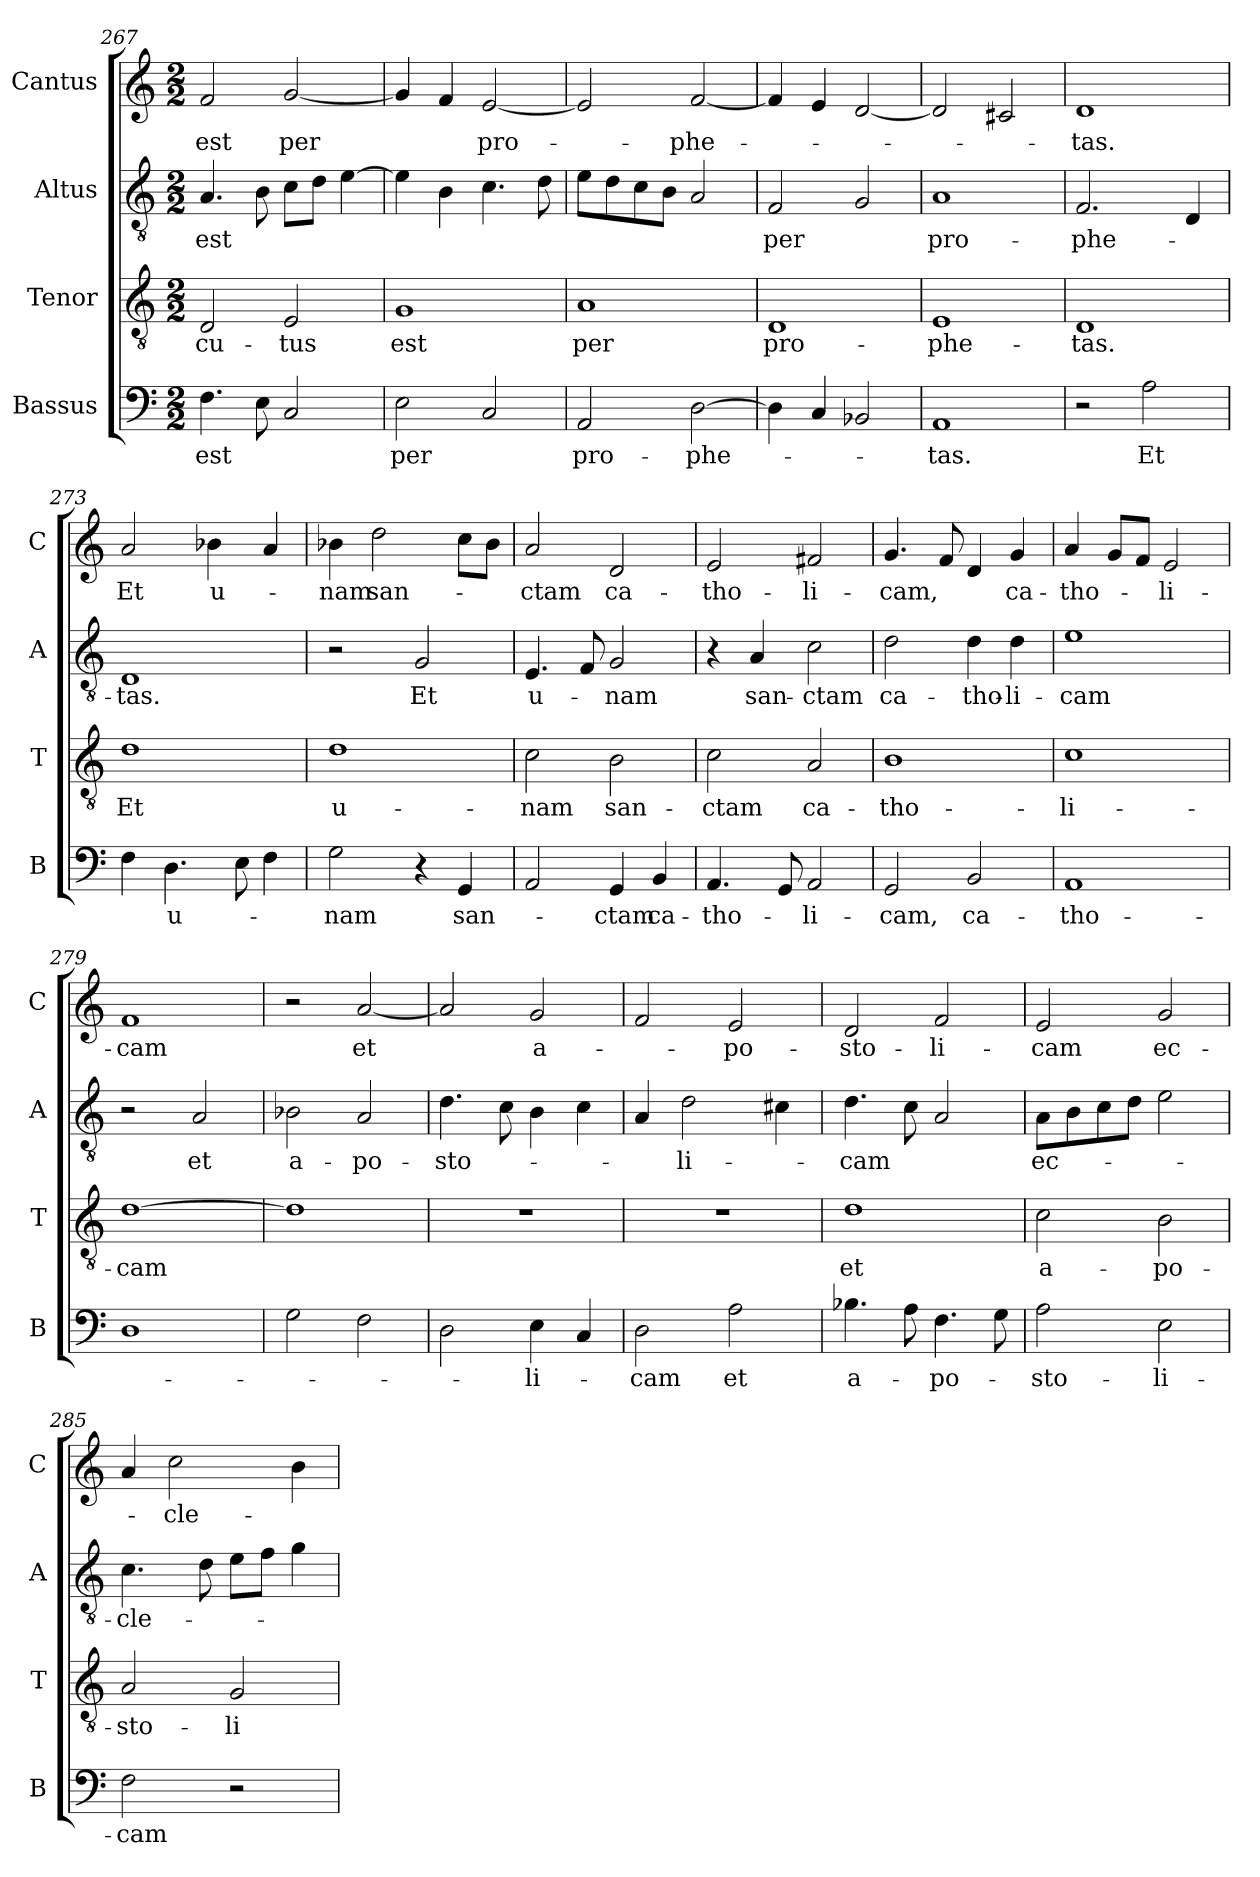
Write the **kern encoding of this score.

**kern	**text	**kern	**text	**kern	**text	**kern	**text
*part4	*part4	*part3	*part3	*part2	*part2	*part1	*part1
*staff4	*staff4	*staff3	*staff3	*staff2	*staff2	*staff1	*staff1
*I"Bassus	*	*I"Tenor	*	*I"Altus	*	*I"Cantus	*
*I'B	*	*I'T	*	*I'A	*	*I'C	*
*clefF4	*	*clefGv2	*	*clefGv2	*	*clefG2	*
*k[]	*	*k[]	*	*k[]	*	*k[]	*
*M2/2	*	*M2/2	*	*M2/2	*	*M2/2	*
=267	=267	=267	=267	=267	=267	=267	=267
!	!LO:LY:i	!	!	!	!	!	!
4.F	est	2D	-cu-	4.A	est	2f	est
8E	.	.	.	8B	.	.	.
2C	.	2E	-tus	8cL	.	[2g	per
.	.	.	.	8dJ	.	.	.
.	.	.	.	[4e	.	.	.
=268	=268	=268	=268	=268	=268	=268	=268
!	!LO:LY:i	!	!	!	!	!	!
2E	per	1G	est	4e]	.	4g]	.
.	.	.	.	4B	.	4f	.
2C	.	.	.	4.c	.	[2e	pro-
.	.	.	.	8d	.	.	.
=269	=269	=269	=269	=269	=269	=269	=269
!	!LO:LY:i	!	!LO:LY:i	!	!	!	!
2AA	pro-	1A	per	8eL	.	2e]	.
.	.	.	.	8d	.	.	.
.	.	.	.	8c	.	.	.
.	.	.	.	8BJ	.	.	.
!	!LO:LY:i	!	!	!	!	!	!
[2D	-phe-	.	.	2A	.	[2f	-phe-
=270	=270	=270	=270	=270	=270	=270	=270
!	!	!	!LO:LY:i	!	!LO:LY:i	!	!
4D]	.	1D	pro-	2F	per	4f]	.
4C	.	.	.	.	.	4e	.
2BB-i	.	.	.	2G	.	[2d	.
=271	=271	=271	=271	=271	=271	=271	=271
!	!LO:LY:i	!	!LO:LY:i	!	!LO:LY:i	!	!
1AA	-tas.	1E	-phe-	1A	pro-	2d]	.
.	.	.	.	.	.	2c#X	.
=272	=272	=272	=272	=272	=272	=272	=272
!	!	!	!LO:LY:i	!	!LO:LY:i	!	!
2r	.	1D	-tas.	2.F	-phe-	1d	-tas.
2A	Et	.	.	.	.	.	.
.	.	.	.	4D	.	.	.
=273	=273	=273	=273	=273	=273	=273	=273
!	!	!	!	!	!LO:LY:i	!	!
4F	.	1d	Et	1D	-tas.	2a	Et
4.D	u-	.	.	.	.	.	.
.	.	.	.	.	.	4b-i	u-
8E	.	.	.	.	.	.	.
4F	.	.	.	.	.	4a	.
=274	=274	=274	=274	=274	=274	=274	=274
2G	-nam	1d	u-	2r	.	4b-i	-nam
.	.	.	.	.	.	2dd	san-
4r	.	.	.	2G	Et	.	.
4GG	san-	.	.	.	.	8ccL	.
.	.	.	.	.	.	8b-iJ	.
=275	=275	=275	=275	=275	=275	=275	=275
2AA	.	2c	-nam	4.E	u-	2a	-ctam
.	.	.	.	8F	.	.	.
4GG	-ctam	2B	san-	2G	-nam	2d	ca-
!	!LO:LY:i	!	!	!	!	!	!
4BB	ca-	.	.	.	.	.	.
=276	=276	=276	=276	=276	=276	=276	=276
!	!LO:LY:i	!	!	!	!	!	!
4.AA	-tho-	2c	-ctam	4r	.	2e	-tho-
.	.	.	.	4A	san-	.	.
8GG	.	.	.	.	.	.	.
!	!LO:LY:i	!	!LO:LY:i	!	!	!	!
2AA	-li-	2A	ca-	2c	-ctam	2f#i	-li-
=277	=277	=277	=277	=277	=277	=277	=277
!	!LO:LY:i	!	!LO:LY:i	!	!	!	!
2GG	-cam,	1B	-tho-	2d	ca-	4.g	-cam,
.	.	.	.	.	.	8f	.
!	!LO:LY:i	!	!	!	!	!	!
2BB	ca-	.	.	4d	-tho-	4d	.
!	!	!	!	!	!	!	!LO:LY:i
.	.	.	.	4d	-li-	4g	ca-
=278	=278	=278	=278	=278	=278	=278	=278
!	!LO:LY:i	!	!LO:LY:i	!	!	!	!LO:LY:i
1AA	-tho-	1c	-li-	1e	-cam	4a	-tho-
.	.	.	.	.	.	8gL	.
.	.	.	.	.	.	8fJ	.
!	!	!	!	!	!	!	!LO:LY:i
.	.	.	.	.	.	2e	-li-
=279	=279	=279	=279	=279	=279	=279	=279
!	!	!	!LO:LY:i	!	!	!	!LO:LY:i
1D	.	[1d	-cam	2r	.	1f	-cam
.	.	.	.	2A	et	.	.
=280	=280	=280	=280	=280	=280	=280	=280
2G	.	1d]	.	2B-X	a-	2r	.
2F	.	.	.	2A	-po-	[2a	et
=281	=281	=281	=281	=281	=281	=281	=281
2D	.	1r	.	4.d	-sto-	2a]	.
.	.	.	.	8c	.	.	.
!	!LO:LY:i	!	!	!	!	!	!
4E	-li-	.	.	4B	.	2g	a-
4C	.	.	.	4c	.	.	.
=282	=282	=282	=282	=282	=282	=282	=282
!	!LO:LY:i	!	!	!	!	!	!
2D	-cam	1r	.	4A	.	2f	.
.	.	.	.	2d	-li-	.	.
2A	et	.	.	.	.	2e	-po-
.	.	.	.	4c#X	.	.	.
=283	=283	=283	=283	=283	=283	=283	=283
4.B-X	a-	1d	et	4.d	-cam	2d	-sto-
8A	.	.	.	8c	.	.	.
4.F	-po-	.	.	2A	.	2f	-li-
8G	.	.	.	.	.	.	.
=284	=284	=284	=284	=284	=284	=284	=284
!	!	!	!	!	!LO:LY:i	!	!
2A	-sto-	2c	a-	8AL	ec-	2e	-cam
.	.	.	.	8B	.	.	.
.	.	.	.	8c	.	.	.
.	.	.	.	8dJ	.	.	.
2E	-li-	2B	-po-	2e	.	2g	ec-
=285	=285	=285	=285	=285	=285	=285	=285
!	!	!	!	!	!LO:LY:i	!	!
2F	-cam	2A	-sto-	4.c	-cle-	4a	.
.	.	.	.	.	.	2cc	-cle-
.	.	.	.	8d	.	.	.
2r	.	2G	-li-	8eL	.	.	.
.	.	.	.	8fJ	.	.	.
.	.	.	.	4g	.	4b	.
=	=	=	=	=	=	=	=
*-	*-	*-	*-	*-	*-	*-	*-
